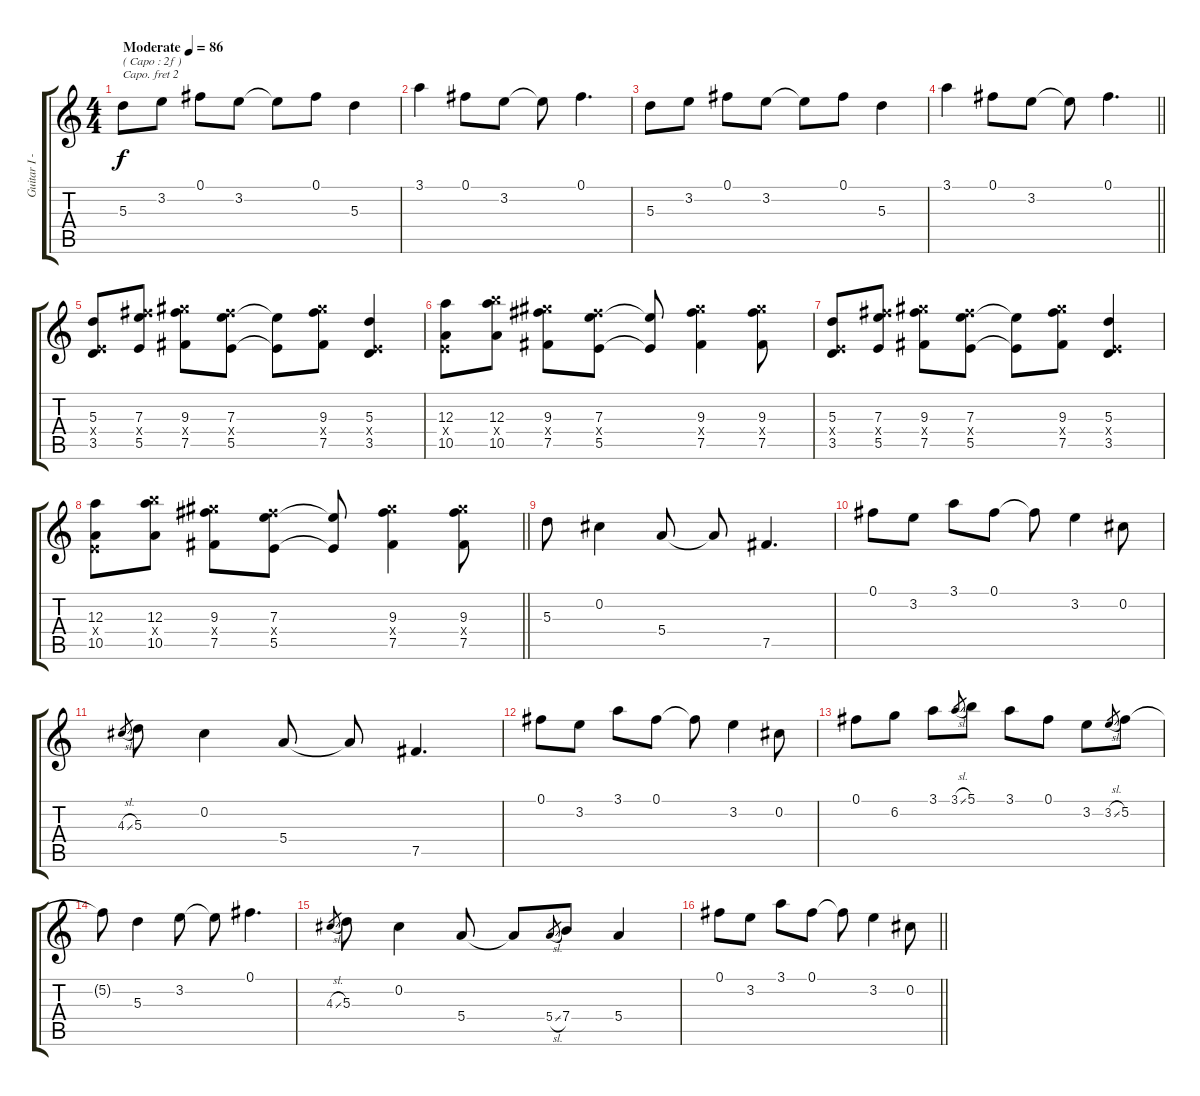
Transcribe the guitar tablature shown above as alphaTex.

\track ("Guitar I - Kita capo 2nd fret" "Guitar I -") {instrument electricguitarjazz}
\staff {score tabs}
\capo 2
\tuning (E4 B3 G3 D3 A2 E2) {hide}
\ts (4 4)
\tempo (86 "Moderate")
\clef g2
\ks c
5.3.8{txt "( Capo : 2f )" dy f instrument electricguitarjazz} 3.2.8 0.1.8 3.2.8 3.2{t}.8 0.1.8 5.3.4 |
3.1.4 0.1.8 3.2.8 3.2{t}.8 0.1.4{d} |
5.3.8 3.2.8 0.1.8 3.2.8 3.2{t}.8 0.1.8 5.3.4 |
\barLineRight lightlight
3.1.4 0.1.8 3.2.8 3.2{t}.8 0.1.4{d} |
(5.3 0.4{x} 3.5).8 (7.3 14.4{x} 5.5).8 (9.3 16.4{x} 7.5).8 (7.3 14.4{x} 5.5).8 (7.3{t} 5.5{t}).8 (9.3 16.4{x} 7.5).8 (5.3 0.4{x} 3.5).4 |
(12.3 0.4{x} 10.5).8 (12.3 19.4{x} 10.5).8 (9.3 16.4{x} 7.5).8 (7.3 14.4{x} 5.5).8 (7.3{t} 5.5{t}).8 (9.3 16.4{x} 7.5).4 (9.3 16.4{x} 7.5).8 |
(5.3 0.4{x} 3.5).8 (7.3 14.4{x} 5.5).8 (9.3 16.4{x} 7.5).8 (7.3 14.4{x} 5.5).8 (7.3{t} 5.5{t}).8 (9.3 16.4{x} 7.5).8 (5.3 0.4{x} 3.5).4 |
\barLineRight lightlight
(12.3 0.4{x} 10.5).8 (12.3 19.4{x} 10.5).8 (9.3 16.4{x} 7.5).8 (7.3 14.4{x} 5.5).8 (7.3{t} 5.5{t}).8 (9.3 16.4{x} 7.5).4 (9.3 16.4{x} 7.5).8 |
5.3.8 0.2.4 5.4.8 5.4{t}.8 7.5.4{d} |
0.1.8 3.2.8 3.1.8 0.1.8 0.1{t}.8 3.2.4 0.2.8 |
4.3{sl}.8{gr} 5.3.8 0.2.4 5.4.8 5.4{t}.8 7.5.4{d} |
0.1.8 3.2.8 3.1.8 0.1.8 0.1{t}.8 3.2.4 0.2.8 |
0.1.8 6.2.8 3.1.8 3.1{sl}.8{gr} 5.1.8 3.1.8 0.1.8 3.2.8 3.2{sl}.8{gr} 5.2.8 |
5.2{t}.8 5.3.4 3.2.8 3.2{t}.8 0.1.4{d} |
4.3{sl}.8{gr} 5.3.8 0.2.4 5.4.8 5.4{t}.8 5.4{sl}.8{gr} 7.4.8 5.4.4 |
\barLineRight lightlight
0.1.8 3.2.8 3.1.8 0.1.8 0.1{t}.8 3.2.4 0.2.8
